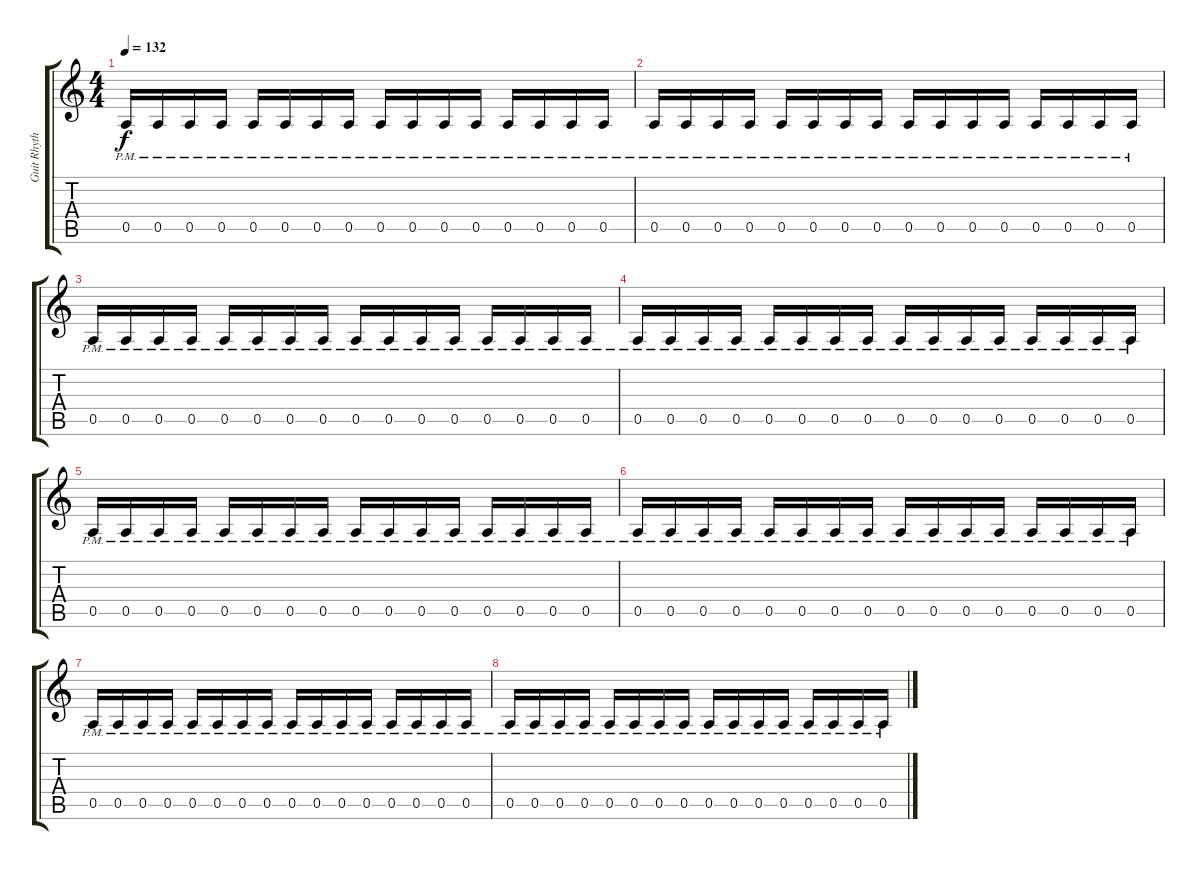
\track ("Guit Rhythm 1" "Guit Rhyth") {instrument distortionguitar}
\staff {score tabs}
\tuning (E4 B3 G3 D3 A2 E2) {hide}
\ts (4 4)
\tempo 132
\clef g2
\ks c
0.5{pm}.16{dy f} 0.5{pm}.16 0.5{pm}.16 0.5{pm}.16 0.5{pm}.16 0.5{pm}.16 0.5{pm}.16 0.5{pm}.16 0.5{pm}.16 0.5{pm}.16 0.5{pm}.16 0.5{pm}.16 0.5{pm}.16 0.5{pm}.16 0.5{pm}.16 0.5{pm}.16 |
0.5{pm}.16 0.5{pm}.16 0.5{pm}.16 0.5{pm}.16 0.5{pm}.16 0.5{pm}.16 0.5{pm}.16 0.5{pm}.16 0.5{pm}.16 0.5{pm}.16 0.5{pm}.16 0.5{pm}.16 0.5{pm}.16 0.5{pm}.16 0.5{pm}.16 0.5{pm}.16 |
0.5{pm}.16 0.5{pm}.16 0.5{pm}.16 0.5{pm}.16 0.5{pm}.16 0.5{pm}.16 0.5{pm}.16 0.5{pm}.16 0.5{pm}.16 0.5{pm}.16 0.5{pm}.16 0.5{pm}.16 0.5{pm}.16 0.5{pm}.16 0.5{pm}.16 0.5{pm}.16 |
0.5{pm}.16{volume 8} 0.5{pm}.16 0.5{pm}.16 0.5{pm}.16 0.5{pm}.16 0.5{pm}.16 0.5{pm}.16 0.5{pm}.16 0.5{pm}.16 0.5{pm}.16 0.5{pm}.16 0.5{pm}.16 0.5{pm}.16 0.5{pm}.16 0.5{pm}.16 0.5{pm}.16 |
0.5{pm}.16{volume 6} 0.5{pm}.16 0.5{pm}.16 0.5{pm}.16 0.5{pm}.16 0.5{pm}.16 0.5{pm}.16 0.5{pm}.16 0.5{pm}.16 0.5{pm}.16 0.5{pm}.16 0.5{pm}.16 0.5{pm}.16 0.5{pm}.16 0.5{pm}.16 0.5{pm}.16 |
0.5{pm}.16{volume 3} 0.5{pm}.16 0.5{pm}.16 0.5{pm}.16 0.5{pm}.16 0.5{pm}.16 0.5{pm}.16 0.5{pm}.16 0.5{pm}.16 0.5{pm}.16 0.5{pm}.16 0.5{pm}.16 0.5{pm}.16 0.5{pm}.16 0.5{pm}.16 0.5{pm}.16 |
0.5{pm}.16{volume 0} 0.5{pm}.16 0.5{pm}.16 0.5{pm}.16 0.5{pm}.16 0.5{pm}.16 0.5{pm}.16 0.5{pm}.16 0.5{pm}.16 0.5{pm}.16 0.5{pm}.16 0.5{pm}.16 0.5{pm}.16 0.5{pm}.16 0.5{pm}.16 0.5{pm}.16 |
0.5{pm}.16 0.5{pm}.16 0.5{pm}.16 0.5{pm}.16 0.5{pm}.16 0.5{pm}.16 0.5{pm}.16 0.5{pm}.16 0.5{pm}.16 0.5{pm}.16 0.5{pm}.16 0.5{pm}.16 0.5{pm}.16 0.5{pm}.16 0.5{pm}.16 0.5{pm}.16
